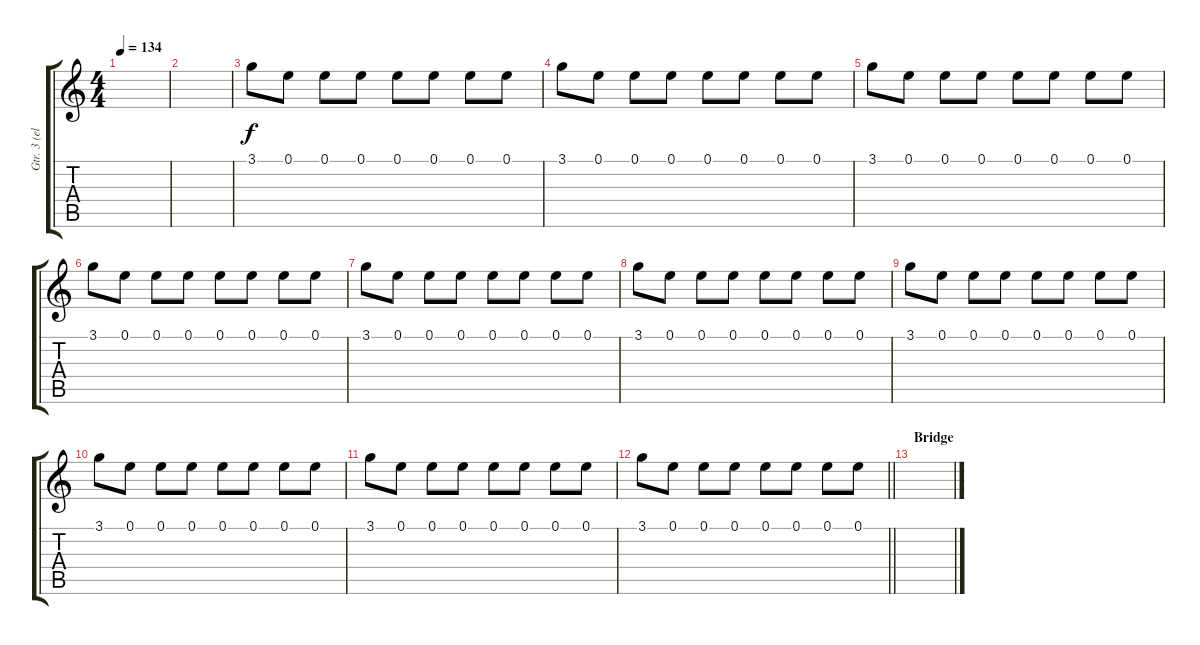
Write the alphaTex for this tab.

\track ("Gtr. 3 (elec. w/dist.)" "Gtr. 3 (el") {instrument overdrivenguitar}
\staff {score tabs}
\tuning (E4 B3 G3 D3 A2 E2) {hide}
\ts (4 4)
\tempo 134
\clef g2
\ks c
|
|
3.1.8 0.1.8 0.1.8 0.1.8 0.1.8 0.1.8 0.1.8 0.1.8 |
3.1.8 0.1.8 0.1.8 0.1.8 0.1.8 0.1.8 0.1.8 0.1.8 |
3.1.8 0.1.8 0.1.8 0.1.8 0.1.8 0.1.8 0.1.8 0.1.8 |
3.1.8 0.1.8 0.1.8 0.1.8 0.1.8 0.1.8 0.1.8 0.1.8 |
3.1.8 0.1.8 0.1.8 0.1.8 0.1.8 0.1.8 0.1.8 0.1.8 |
3.1.8 0.1.8 0.1.8 0.1.8 0.1.8 0.1.8 0.1.8 0.1.8 |
3.1.8 0.1.8 0.1.8 0.1.8 0.1.8 0.1.8 0.1.8 0.1.8 |
3.1.8 0.1.8 0.1.8 0.1.8 0.1.8 0.1.8 0.1.8 0.1.8 |
3.1.8 0.1.8 0.1.8 0.1.8 0.1.8 0.1.8 0.1.8 0.1.8 |
\barLineRight lightlight
3.1.8 0.1.8 0.1.8 0.1.8 0.1.8 0.1.8 0.1.8 0.1.8 |
\section ("" "Bridge")
